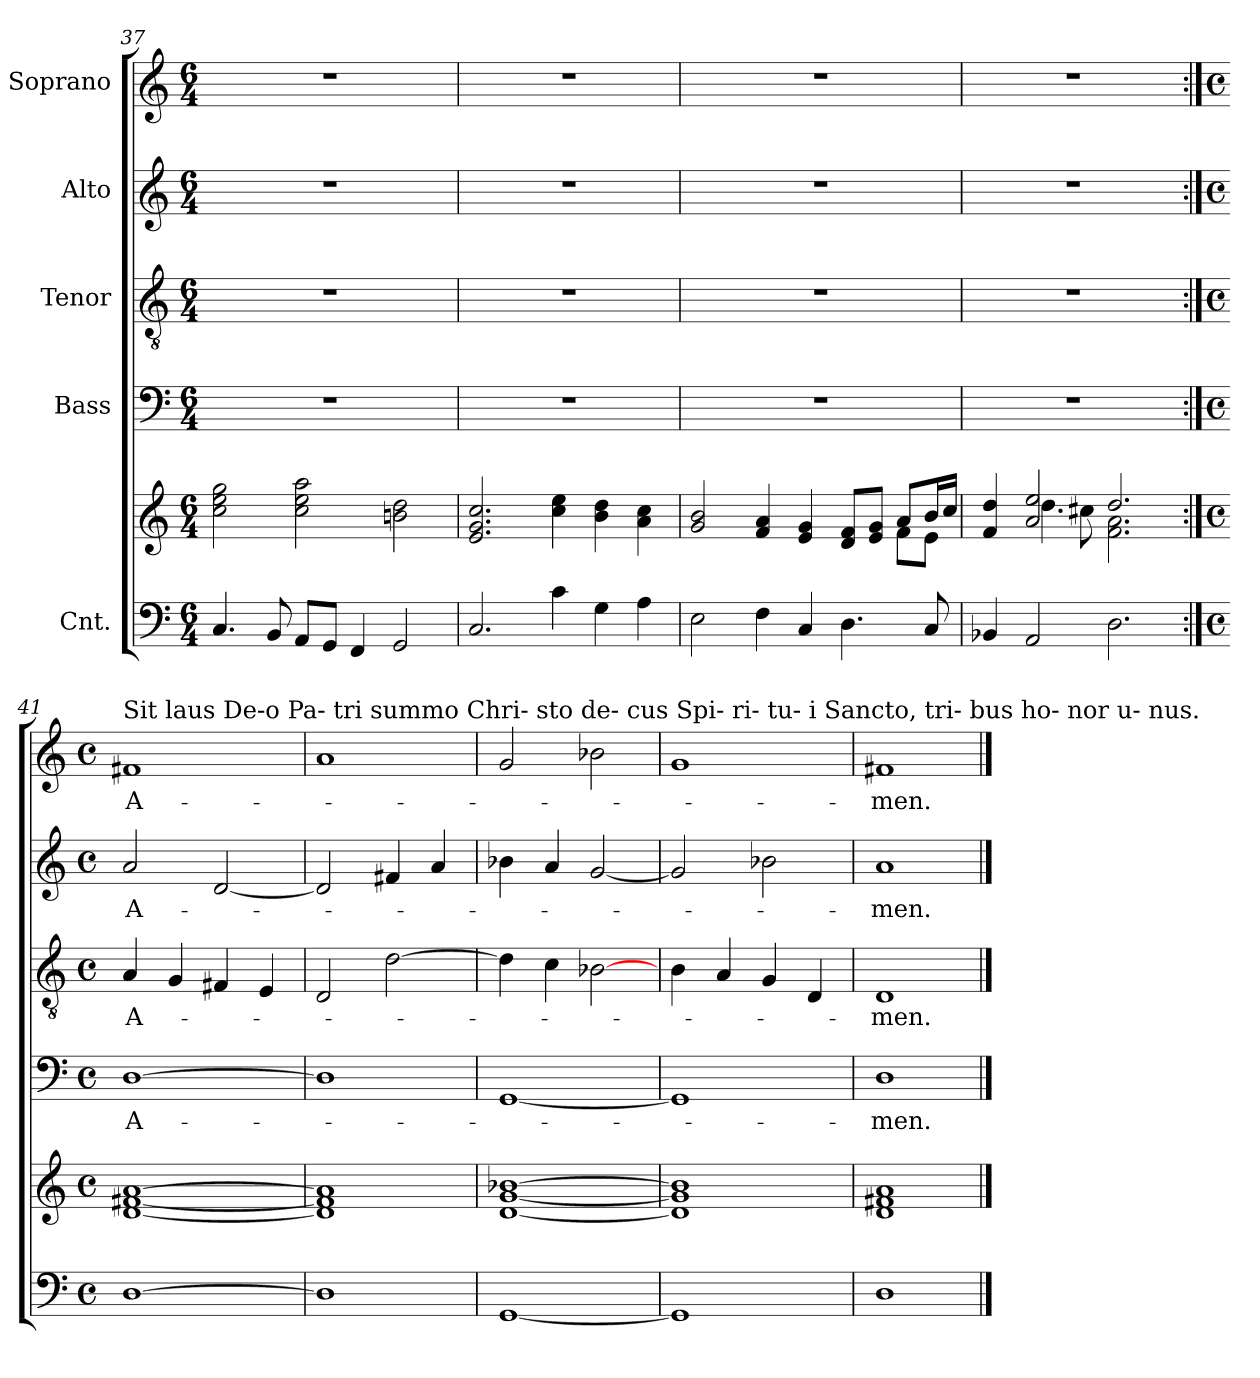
**kern	**kern	**kern	**text	**kern	**text	**kern	**text	**kern	**text
*part5	*part5	*part4	*part4	*part3	*part3	*part2	*part2	*part1	*part1
*staff6	*staff5	*staff4	*staff4	*staff3	*staff3	*staff2	*staff2	*staff1	*staff1
*I"Cnt.	*	*I"Bass	*	*I"Tenor	*	*I"Alto	*	*I"Soprano	*
*clefF4	*clefG2	*clefF4	*	*clefGv2	*	*clefG2	*	*clefG2	*
*k[]	*k[]	*k[]	*	*k[]	*	*k[]	*	*k[]	*
*C:	*C:	*C:	*	*C:	*	*C:	*	*C:	*
*M6/4	*M6/4	*M6/4	*	*M6/4	*	*M6/4	*	*M6/4	*
=37	=37	=37	=37	=37	=37	=37	=37	=37	=37
4.C/	2cc\ 2ee\ 2gg\	1.r	.	1.r	.	1.r	.	1.r	.
8BB/	.	.	.	.	.	.	.	.	.
8AA/L	2cc\ 2ee\ 2aa\	.	.	.	.	.	.	.	.
8GG/J	.	.	.	.	.	.	.	.	.
4FF/	.	.	.	.	.	.	.	.	.
2GG/	2bni\ 2dd\	.	.	.	.	.	.	.	.
=38	=38	=38	=38	=38	=38	=38	=38	=38	=38
2.C/	2.e/ 2.g/ 2.cc/	1.r	.	1.r	.	1.r	.	1.r	.
4c\	4cc\ 4ee\	.	.	.	.	.	.	.	.
4G\	4b\ 4dd\	.	.	.	.	.	.	.	.
4A\	4a\ 4cc\	.	.	.	.	.	.	.	.
=39	=39	=39	=39	=39	=39	=39	=39	=39	=39
*	*^	*	*	*	*	*	*	*	*
2E\	2g/ 2b/	1ryy	1.r	.	1.r	.	1.r	.	1.r	.
4F\	4f/ 4a/	.	.	.	.	.	.	.	.	.
4C/	4e/ 4g/	.	.	.	.	.	.	.	.	.
4.D\	8d/ 8f/L	4ryy	.	.	.	.	.	.	.	.
.	8e/ 8g/J	.	.	.	.	.	.	.	.	.
.	8a/L	8f\L	.	.	.	.	.	.	.	.
8C/	16b/L	8e\J	.	.	.	.	.	.	.	.
.	16cc/JJ	.	.	.	.	.	.	.	.	.
=40	=40	=40	=40	=40	=40	=40	=40	=40	=40	=40
4BB-X/	4f/ 4dd/	4ryy	1.r	.	1.r	.	1.r	.	1.r	.
2AA/	2a/ 2ee/	4.dd\	.	.	.	.	.	.	.	.
.	.	8cc#X\	.	.	.	.	.	.	.	.
2.D\	2.dd/	2.f\ 2.a\	.	.	.	.	.	.	.	.
*	*v	*v	*	*	*	*	*	*	*	*
!!LO:LB:g=z
=41:|!	=41:|!	=41:|!	=41:|!	=41:|!	=41:|!	=41:|!	=41:|!	=41:|!	=41:|!
*M4/4	*M4/4	*M4/4	*	*M4/4	*	*M4/4	*	*M4/4	*
*met(c)	*met(c)	*met(c)	*	*met(c)	*	*met(c)	*	*met(c)	*
*	*^	*	*	*	*	*	*	*	*
!	!	!	!	!	!	!	!	!	!LO:TX:a:t=Sit laus De-o  Pa- tri          summo Chri- sto de- cus  Spi- ri- tu- i   Sancto,       tri- bus ho- nor u- nus.	!
!	!	!	!	!LO:LY:b	!	!LO:LY:b	!	!LO:LY:b	!	!LO:LY:b
*	*v	*v	*	*	*	*	*	*	*	*
[1D	[1d [1f#X [1a	[1D	A-	4A/	A-	2a/	A-	1f#X	A-
.	.	.	.	4G/	.	.	.	.	.
.	.	.	.	4F#X/	.	[2d/	.	.	.
.	.	.	.	4E/	.	.	.	.	.
=42	=42	=42	=42	=42	=42	=42	=42	=42	=42
1D]	1d] 1f#] 1a]	1D]	.	2D/	.	2d/]	.	1a	.
.	.	.	.	[2d\	.	4f#X/	.	.	.
.	.	.	.	.	.	4a/	.	.	.
=43	=43	=43	=43	=43	=43	=43	=43	=43	=43
[1GG	[1d [1g [1b-X	[1GG	.	4d\]	.	4b-X\	.	2g/	.
.	.	.	.	4c\	.	4a/	.	.	.
.	.	.	.	[2B-X\	.	[2g/	.	2b-X\	.
=44	=44	=44	=44	=44	=44	=44	=44	=44	=44
1GG]	1d] 1g] 1b-]	1GG]	.	4B\	.	2g/]	.	1g	.
.	.	.	.	4A/	.	.	.	.	.
.	.	.	.	4G/	.	2b-X\	.	.	.
.	.	.	.	4D/	.	.	.	.	.
=45	=45	=45	=45	=45	=45	=45	=45	=45	=45
!	!	!	!LO:LY:b	!	!LO:LY:b	!	!LO:LY:b	!	!LO:LY:b
1D	1d 1f#X 1a	1D	-men.	1D	-men.	1a	-men.	1f#X	-men.
==	==	==	==	==	==	==	==	==	==
*-	*-	*-	*-	*-	*-	*-	*-	*-	*-
